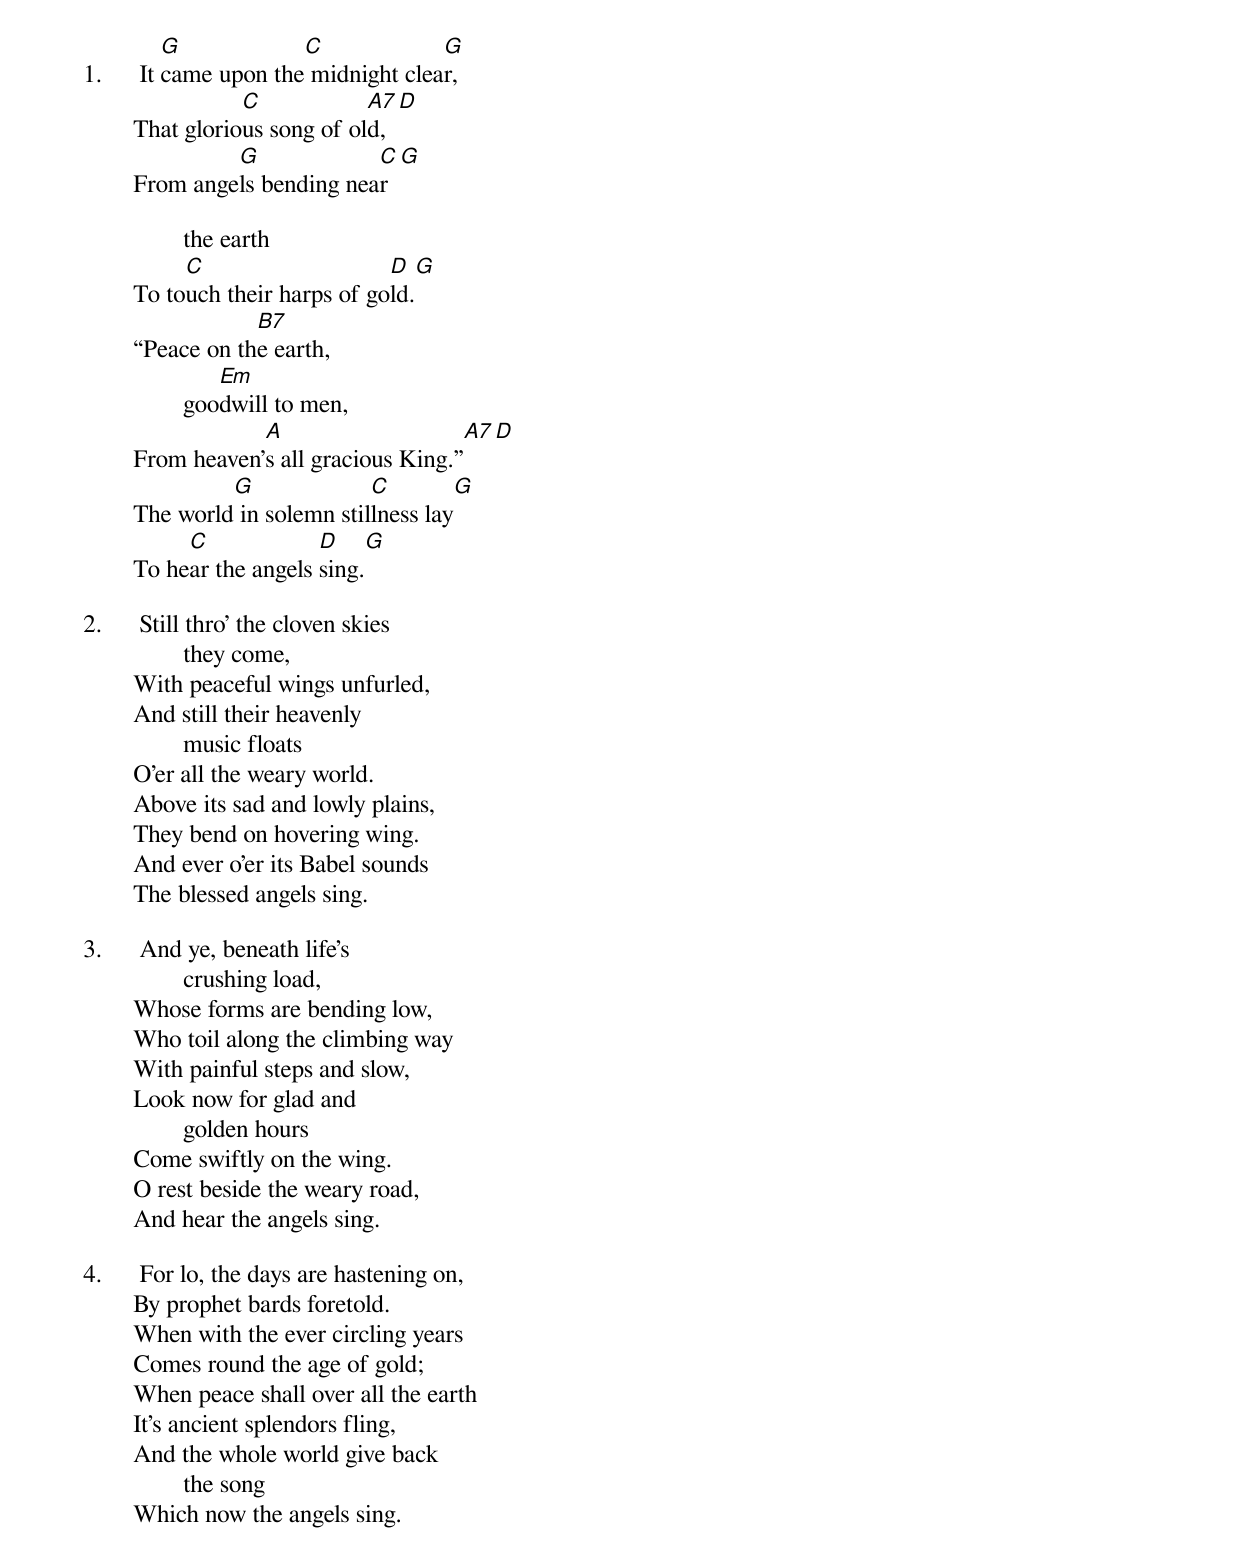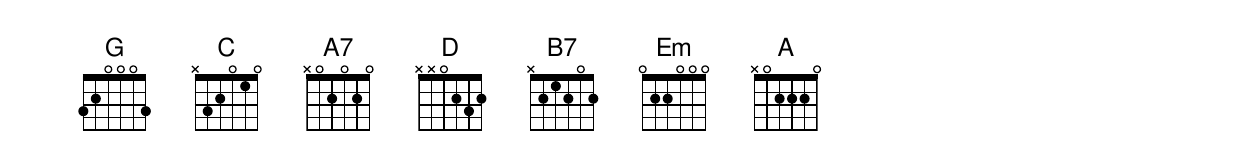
           G            C             G
1.	It came upon the midnight clear,
                   C            A7          D
	That glorious song of old,
                 G             C              G
	From angels bending near

		the earth
             C                    D              G
	To touch their harps of gold.
                    B7
	“Peace on the earth,
                   Em
		goodwill to men,
                    A                       A7            D
	From heaven’s all gracious King.”
                 G              C             G
	The world in solemn stillness lay
             C             D            G
	To hear the angels sing.

2.	Still thro’ the cloven skies
		they come,
	With peaceful wings unfurled,
	And still their heavenly
		music floats
	O’er all the weary world.
	Above its sad and lowly plains,
	They bend on hovering wing.
	And ever o’er its Babel sounds
	The blessed angels sing.

3.	And ye, beneath life’s
		crushing load,
	Whose forms are bending low,
	Who toil along the climbing way
	With painful steps and slow,
	Look now for glad and
		golden hours
	Come swiftly on the wing.
	O rest beside the weary road,
	And hear the angels sing.

4.	For lo, the days are hastening on,
	By prophet bards foretold.
	When with the ever circling years
	Comes round the age of gold;
	When peace shall over all the earth
	It’s ancient splendors fling,
	And the whole world give back
		the song
	Which now the angels sing.
